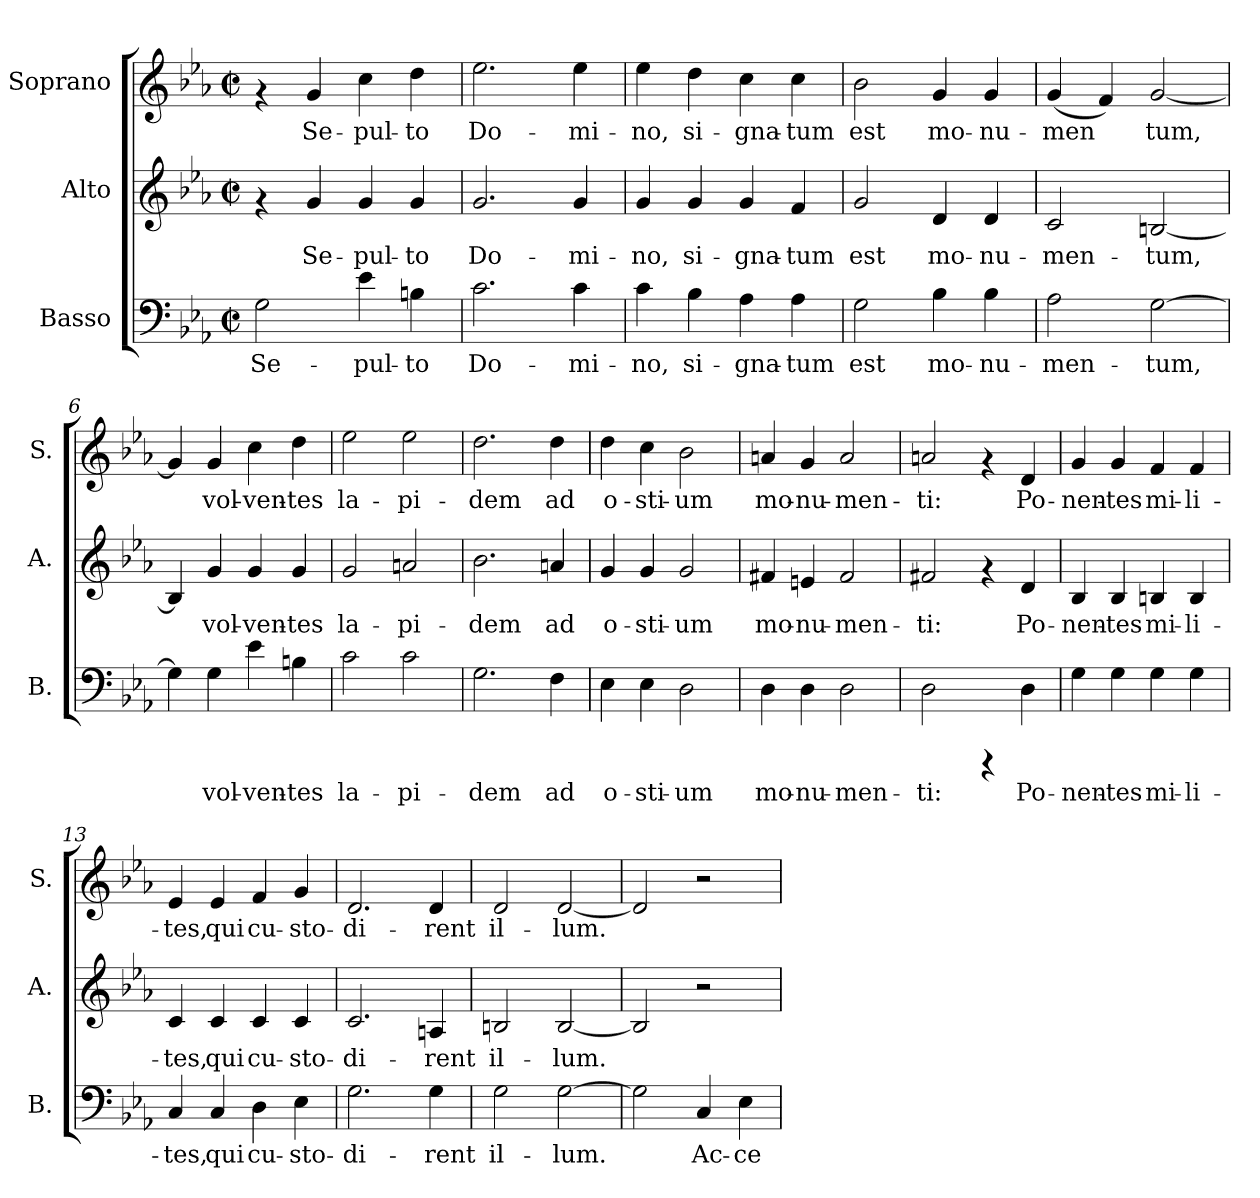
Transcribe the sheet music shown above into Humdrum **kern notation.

**kern	**text	**kern	**text	**kern	**text
*part3	*part3	*part2	*part2	*part1	*part1
*staff3	*staff3	*staff2	*staff2	*staff1	*staff1
*I"Basso	*	*I"Alto	*	*I"Soprano	*
*I'B.	*	*I'A.	*	*I'S.	*
!!LO:PB:g=z
*stria5	*	*stria5	*	*stria5	*
*clefF4	*	*clefG2	*	*clefG2	*
*k[b-e-a-]	*	*k[b-e-a-]	*	*k[b-e-a-]	*
*E-:	*	*E-:	*	*E-:	*
*M2/2	*	*M2/2	*	*M2/2	*
*met(c|)	*	*met(c|)	*	*met(c|)	*
=1	=1	=1	=1	=1	=1
!	!LO:LY:b:cj	!	!	!	!
2G\	Se-	4rf	.	4rf	.
!	!	!	!LO:LY:b:cj	!	!LO:LY:b:cj
.	.	4g/	Se-	4g/	Se-
!	!LO:LY:b:cj	!	!LO:LY:b:cj	!	!LO:LY:b:cj
4e-\	-pul-	4g/	-pul-	4cc\	-pul-
!	!LO:LY:b:cj	!	!LO:LY:b:cj	!	!LO:LY:b:cj
4Bn\	-to	4g/	-to	4dd\	-to
=2	=2	=2	=2	=2	=2
!	!LO:LY:b:cj	!	!LO:LY:b:cj	!	!LO:LY:b:cj
2.c\	Do-	2.g/	Do-	2.ee-\	Do-
!	!LO:LY:b:cj	!	!LO:LY:b:cj	!	!LO:LY:b:cj
4c\	-mi-	4g/	-mi-	4ee-\	-mi-
=3	=3	=3	=3	=3	=3
!	!LO:LY:b:cj	!	!LO:LY:b:cj	!	!LO:LY:b:cj
4c\	-no,	4g/	-no,	4ee-\	-no,
!	!LO:LY:b:cj	!	!LO:LY:b:cj	!	!LO:LY:b:cj
4B-\	si-	4g/	si-	4dd\	si-
!	!LO:LY:b:cj	!	!LO:LY:b:cj	!	!LO:LY:b:cj
4A-\	-gna-	4g/	-gna-	4cc\	-gna-
!	!LO:LY:b:cj	!	!LO:LY:b:cj	!	!LO:LY:b:cj
4A-\	-tum	4f/	-tum	4cc\	-tum
=4	=4	=4	=4	=4	=4
!	!LO:LY:b:cj	!	!LO:LY:b:cj	!	!LO:LY:b:cj
2G\	est	2g/	est	2b-\	est
!	!LO:LY:b:cj	!	!LO:LY:b:cj	!	!LO:LY:b:cj
4B-\	mo-	4d/	mo-	4g/	mo-
!	!LO:LY:b:cj	!	!LO:LY:b:cj	!	!LO:LY:b:cj
4B-\	-nu-	4d/	-nu-	4g/	-nu-
=5	=5	=5	=5	=5	=5
!	!LO:LY:b:cj	!	!LO:LY:b:cj	!	!LO:LY:b:cj
2A-\	-men-	2c/	-men-	(<4g/	-men-
!	!	!	!	!	!LO:LY:b:cj
.	.	.	.	4f/)	--
!	!LO:LY:b:cj	!	!LO:LY:b:cj	!	!LO:LY:b:cj
[<2G\	-tum,	[<2Bn/	-tum,	[<2g/	-tum,
!!LO:LB:g=z
=6	=6	=6	=6	=6	=6
!	!LO:LY:b:cj	!	!LO:LY:b:cj	!	!LO:LY:b:cj
4G\]	.	4B/]	.	4g/]	.
!	!LO:LY:b:cj	!	!LO:LY:b:cj	!	!LO:LY:b:cj
4G\	vol-	4g/	vol-	4g/	vol-
!	!LO:LY:b:cj	!	!LO:LY:b:cj	!	!LO:LY:b:cj
4e-\	-ven-	4g/	-ven-	4cc\	-ven-
!	!LO:LY:b:cj	!	!LO:LY:b:cj	!	!LO:LY:b:cj
4Bn\	-tes	4g/	-tes	4dd\	-tes
=7	=7	=7	=7	=7	=7
!	!LO:LY:b:cj	!	!LO:LY:b:cj	!	!LO:LY:b:cj
2c\	la-	2g/	la-	2ee-\	la-
!	!LO:LY:b:cj	!	!LO:LY:b:cj	!	!LO:LY:b:cj
2c\	-pi-	2an/	-pi-	2ee-\	-pi-
=8	=8	=8	=8	=8	=8
!	!LO:LY:b:cj	!	!LO:LY:b:cj	!	!LO:LY:b:cj
2.G\	-dem	2.b-\	-dem	2.dd\	-dem
!	!LO:LY:b:cj	!	!LO:LY:b:cj	!	!LO:LY:b:cj
4F\	ad	4an/	ad	4dd\	ad
=9	=9	=9	=9	=9	=9
!	!LO:LY:b:cj	!	!LO:LY:b:cj	!	!LO:LY:b:cj
4E-\	o-	4g/	o-	4dd\	o-
!	!LO:LY:b:cj	!	!LO:LY:b:cj	!	!LO:LY:b:cj
4E-\	-sti-	4g/	-sti-	4cc\	-sti-
!	!LO:LY:b:cj	!	!LO:LY:b:cj	!	!LO:LY:b:cj
2D\	-um	2g/	-um	2b-\	-um
=10	=10	=10	=10	=10	=10
!	!LO:LY:b:cj	!	!LO:LY:b:cj	!	!LO:LY:b:cj
4D\	mo-	4f#X/	mo-	4an/	mo-
!	!LO:LY:b:cj	!	!LO:LY:b:cj	!	!LO:LY:b:cj
4D\	-nu-	4en/	-nu-	4g/	-nu-
!	!LO:LY:b:cj	!	!LO:LY:b:cj	!	!LO:LY:b:cj
2D\	-men-	2f#/	-men-	2a/	-men-
!!LO:LB:g=z
=11	=11	=11	=11	=11	=11
!	!LO:LY:b:cj	!	!LO:LY:b:cj	!	!LO:LY:b:cj
2D\	-ti:	2f#X/	-ti:	2an/	-ti:
4rCCC	.	4rf	.	4rf	.
!	!LO:LY:b:cj	!	!LO:LY:b:cj	!	!LO:LY:b:cj
4D\	Po-	4d/	Po-	4d/	Po-
=12	=12	=12	=12	=12	=12
!	!LO:LY:b:cj	!	!LO:LY:b:cj	!	!LO:LY:b:cj
4G\	-nen-	4B-/	-nen-	4g/	-nen-
!	!LO:LY:b:cj	!	!LO:LY:b:cj	!	!LO:LY:b:cj
4G\	-tes	4B-/	-tes	4g/	-tes
!	!LO:LY:b:cj	!	!LO:LY:b:cj	!	!LO:LY:b:cj
4G\	mi-	4Bn/	mi-	4f/	mi-
!	!LO:LY:b:cj	!	!LO:LY:b:cj	!	!LO:LY:b:cj
4G\	-li-	4B/	-li-	4f/	-li-
=13	=13	=13	=13	=13	=13
!	!LO:LY:b:cj	!	!LO:LY:b:cj	!	!LO:LY:b:cj
4C/	-tes,	4c/	-tes,	4e-/	-tes,
!	!LO:LY:b:cj	!	!LO:LY:b:cj	!	!LO:LY:b:cj
4C/	qui	4c/	qui	4e-/	qui
!	!LO:LY:b:cj	!	!LO:LY:b:cj	!	!LO:LY:b:cj
4D\	cu-	4c/	cu-	4f/	cu-
!	!LO:LY:b:cj	!	!LO:LY:b:cj	!	!LO:LY:b:cj
4E-\	-sto-	4c/	-sto-	4g/	-sto-
=14	=14	=14	=14	=14	=14
!	!LO:LY:b:cj	!	!LO:LY:b:cj	!	!LO:LY:b:cj
2.G\	-di-	2.c/	-di-	2.d/	-di-
!	!LO:LY:b:cj	!	!LO:LY:b:cj	!	!LO:LY:b:cj
4G\	-rent	4An/	-rent	4d/	-rent
=15	=15	=15	=15	=15	=15
!	!LO:LY:b:cj	!	!LO:LY:b:cj	!	!LO:LY:b:cj
2G\	il-	2Bn/	il-	2d/	il-
!	!LO:LY:b:cj	!	!LO:LY:b:cj	!	!LO:LY:b:cj
[<2G\	-lum.	[<2B/	-lum.	[<2d/	-lum.
!!LO:PB:g=z
=16	=16	=16	=16	=16	=16
!	!LO:LY:b:cj	!	!LO:LY:b:cj	!	!LO:LY:b:cj
2G\]	.	2B/]	.	2d/]	.
!	!LO:LY:b:cj	!	!	!	!
4C/	Ac-	2r	.	2r	.
!	!LO:LY:b:cj	!	!	!	!
4E-\	-ce-	.	.	.	.
=	=	=	=	=	=
*-	*-	*-	*-	*-	*-
